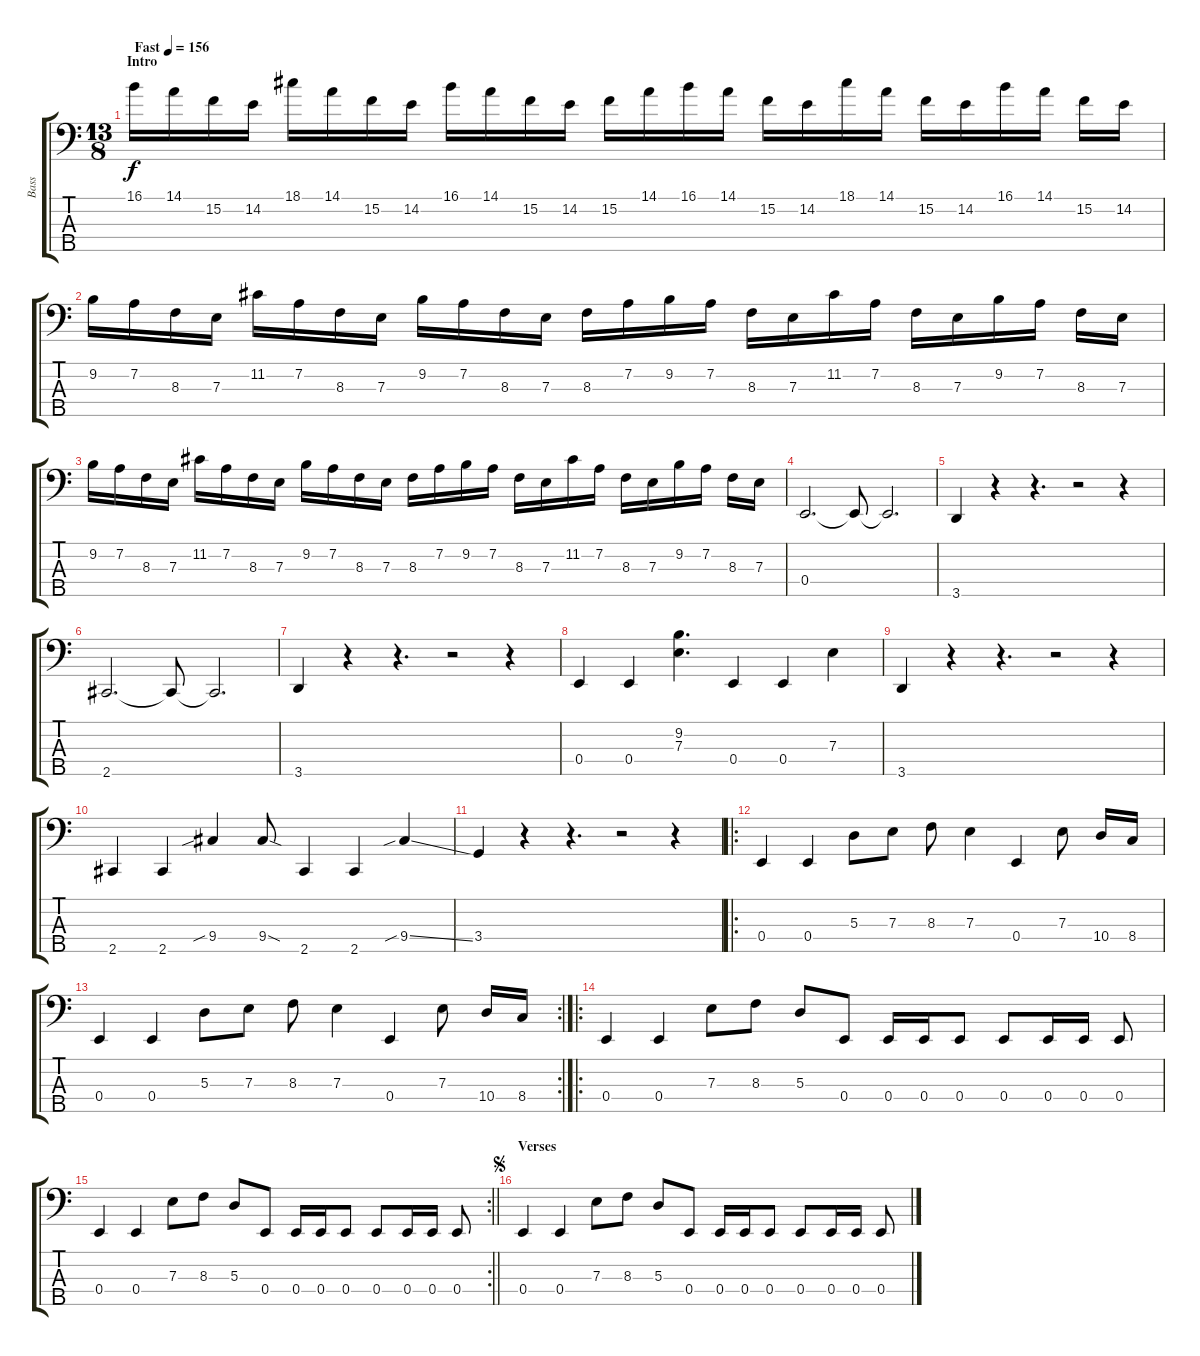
\track ("Bass" "Bass") {instrument electricbasspick}
\staff {score tabs}
\tuning (G2 D2 A1 E1 B0) {hide}
\ts (13 8)
\section ("" "Intro")
\tempo (156 "Fast")
\clef f4
\ks c
16.1.16{dy f instrument electricbasspick} 14.1.16 15.2.16 14.2.16 18.1.16 14.1.16 15.2.16 14.2.16 16.1.16 14.1.16 15.2.16 14.2.16 15.2.16 14.1.16 16.1.16 14.1.16 15.2.16 14.2.16 18.1.16 14.1.16 15.2.16 14.2.16 16.1.16 14.1.16 15.2.16 14.2.16 |
9.2.16 7.2.16 8.3.16 7.3.16 11.2.16 7.2.16 8.3.16 7.3.16 9.2.16 7.2.16 8.3.16 7.3.16 8.3.16 7.2.16 9.2.16 7.2.16 8.3.16 7.3.16 11.2.16 7.2.16 8.3.16 7.3.16 9.2.16 7.2.16 8.3.16 7.3.16 |
9.2.16 7.2.16 8.3.16 7.3.16 11.2.16 7.2.16 8.3.16 7.3.16 9.2.16 7.2.16 8.3.16 7.3.16 8.3.16 7.2.16 9.2.16 7.2.16 8.3.16 7.3.16 11.2.16 7.2.16 8.3.16 7.3.16 9.2.16 7.2.16 8.3.16 7.3.16 |
0.4.2{d} 0.4{t}.8 0.4{t}.2{d} |
3.5.4 r.4 r.4{d} r.2 r.4 |
2.5.2{d} 2.5{t}.8 2.5{t}.2{d} |
3.5.4 r.4 r.4{d} r.2 r.4 |
0.4.4 0.4.4 (9.2 7.3).4{d} 0.4.4 0.4.4 7.3.4 |
3.5.4 r.4 r.4{d} r.2 r.4 |
2.5.4 2.5.4 9.4{sib}.4 9.4{sod}.8 2.5.4 2.5.4 9.4{sib ss}.4 |
3.4.4 r.4 r.4{d} r.2 r.4 |
\ro
0.4.4 0.4.4 5.3.8 7.3.8 8.3.8 7.3.4 0.4.4 7.3.8 10.4.16 8.4.16 |
\rc 2
0.4.4 0.4.4 5.3.8 7.3.8 8.3.8 7.3.4 0.4.4 7.3.8 10.4.16 8.4.16 |
\ro
0.4.4 0.4.4 7.3.8 8.3.8 5.3.8 0.4.8 0.4.16 0.4.16 0.4.8 0.4.8 0.4.16 0.4.16 0.4.8 |
\rc 2
\barLineRight lightlight
0.4.4 0.4.4 7.3.8 8.3.8 5.3.8 0.4.8 0.4.16 0.4.16 0.4.8 0.4.8 0.4.16 0.4.16 0.4.8 |
\section ("" "Verses")
\jump segno
0.4.4 0.4.4 7.3.8 8.3.8 5.3.8 0.4.8 0.4.16 0.4.16 0.4.8 0.4.8 0.4.16 0.4.16 0.4.8
